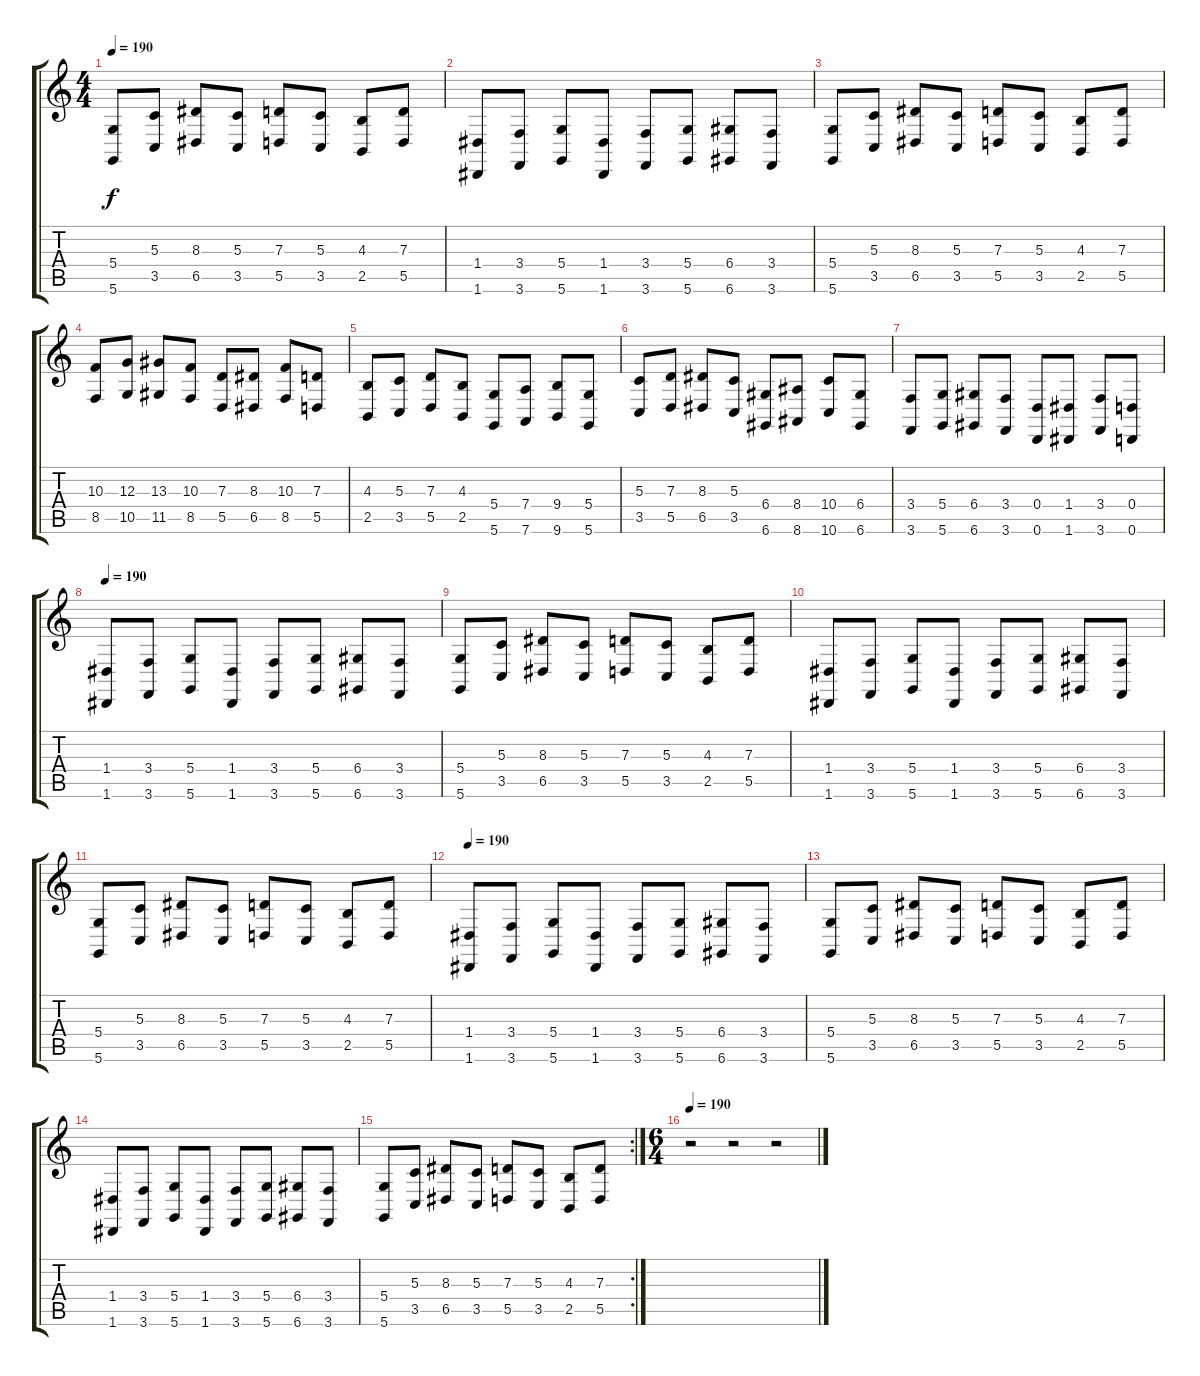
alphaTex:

\track "" {instrument churchorgan}
\staff {score tabs}
\tuning (E4 B3 G3 D3 A2 D2) {hide}
\ts (4 4)
\tempo 190
\clef g2
\ks c
(5.4 5.6).8{dy f} (5.3 3.5).8 (8.3 6.5).8 (5.3 3.5).8 (7.3 5.5).8 (5.3 3.5).8 (4.3 2.5).8 (7.3 5.5).8 |
(1.4 1.6).8 (3.4 3.6).8 (5.4 5.6).8 (1.4 1.6).8 (3.4 3.6).8 (5.4 5.6).8 (6.4 6.6).8 (3.4 3.6).8 |
(5.4 5.6).8 (5.3 3.5).8 (8.3 6.5).8 (5.3 3.5).8 (7.3 5.5).8 (5.3 3.5).8 (4.3 2.5).8 (7.3 5.5).8 |
(10.3 8.5).8 (12.3 10.5).8 (13.3 11.5).8 (10.3 8.5).8 (7.3 5.5).8 (8.3 6.5).8 (10.3 8.5).8 (7.3 5.5).8 |
(4.3 2.5).8 (5.3 3.5).8 (7.3 5.5).8 (4.3 2.5).8 (5.4 5.6).8 (7.4 7.6).8 (9.4 9.6).8 (5.4 5.6).8 |
(5.3 3.5).8 (7.3 5.5).8 (8.3 6.5).8 (5.3 3.5).8 (6.4 6.6).8 (8.4 8.6).8 (10.4 10.6).8 (6.4 6.6).8 |
(3.4 3.6).8 (5.4 5.6).8 (6.4 6.6).8 (3.4 3.6).8 (0.4 0.6).8 (1.4 1.6).8 (3.4 3.6).8 (0.4 0.6).8 |
\tempo 190
(1.4 1.6).8 (3.4 3.6).8 (5.4 5.6).8 (1.4 1.6).8 (3.4 3.6).8 (5.4 5.6).8 (6.4 6.6).8 (3.4 3.6).8 |
(5.4 5.6).8 (5.3 3.5).8 (8.3 6.5).8 (5.3 3.5).8 (7.3 5.5).8 (5.3 3.5).8 (4.3 2.5).8 (7.3 5.5).8 |
(1.4 1.6).8 (3.4 3.6).8 (5.4 5.6).8 (1.4 1.6).8 (3.4 3.6).8 (5.4 5.6).8 (6.4 6.6).8 (3.4 3.6).8 |
(5.4 5.6).8 (5.3 3.5).8 (8.3 6.5).8 (5.3 3.5).8 (7.3 5.5).8 (5.3 3.5).8 (4.3 2.5).8 (7.3 5.5).8 |
\tempo 190
(1.4 1.6).8 (3.4 3.6).8 (5.4 5.6).8 (1.4 1.6).8 (3.4 3.6).8 (5.4 5.6).8 (6.4 6.6).8 (3.4 3.6).8 |
(5.4 5.6).8 (5.3 3.5).8 (8.3 6.5).8 (5.3 3.5).8 (7.3 5.5).8 (5.3 3.5).8 (4.3 2.5).8 (7.3 5.5).8 |
(1.4 1.6).8 (3.4 3.6).8 (5.4 5.6).8 (1.4 1.6).8 (3.4 3.6).8 (5.4 5.6).8 (6.4 6.6).8 (3.4 3.6).8 |
\rc 2
(5.4 5.6).8 (5.3 3.5).8 (8.3 6.5).8 (5.3 3.5).8 (7.3 5.5).8 (5.3 3.5).8 (4.3 2.5).8 (7.3 5.5).8 |
\ts (6 4)
\tempo 190
r.2 r.2 r.2
